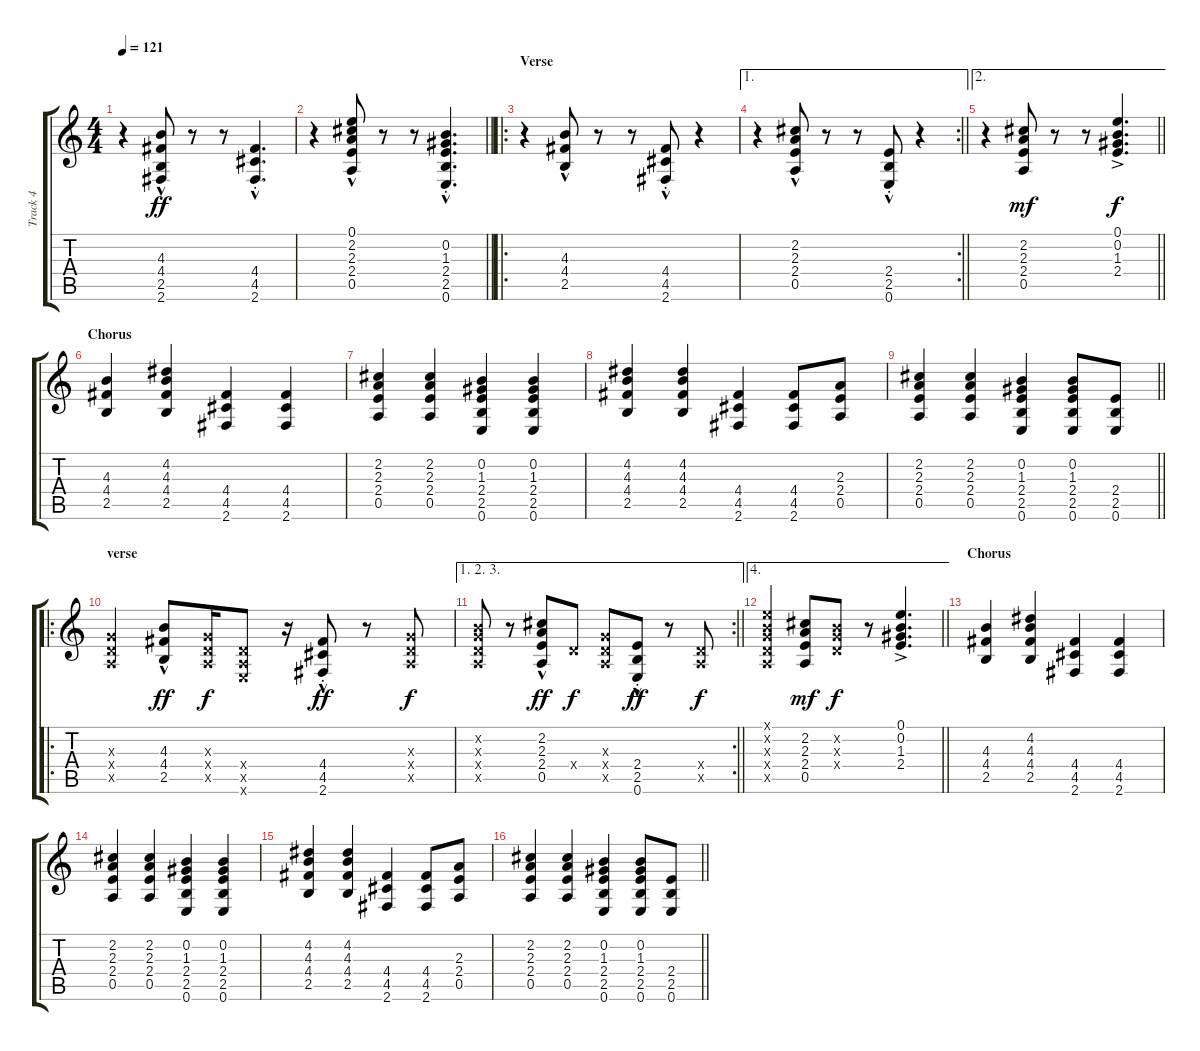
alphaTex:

\track ("Track 4" "Track 4") {instrument distortionguitar}
\staff {score tabs}
\tuning (E4 B3 G3 D3 A2 E2) {hide}
\ts (4 4)
\tempo 121
\clef g2
\ks c
r.4{dy ff} (4.3{hac} 4.4{hac} 2.5{hac} 2.6{hac}).8 r.8 r.8 (4.4{hac st} 4.5{hac st} 2.6{hac st}).4{d} |
\barLineRight lightlight
r.4 (0.1 2.2 2.3{hac} 2.4{hac} 0.5{hac}).8 r.8 r.8 (0.2{st} 1.3{st} 2.4{hac st} 2.5{hac st} 0.6{hac st}).4{d} |
\ro
\section ("" "Verse")
r.4 (4.3{hac} 4.4{hac} 2.5{hac}).8 r.8 r.8 (4.4{hac st} 4.5{hac st} 2.6{hac st}).8 r.4 |
\ae 1
\rc 2
\barLineRight lightlight
r.4 (2.2 2.3{hac} 2.4{hac} 0.5{hac}).8 r.8 r.8 (2.4{hac st} 2.5{hac st} 0.6{hac st}).8 r.4 |
\ae 2
\barLineRight lightlight
r.4 (2.2 2.3 2.4 0.5).8{dy mf} r.8 r.8 (0.1{ac} 0.2{ac} 1.3{ac} 2.4{ac}).4{d dy f} |
\section ("" "Chorus")
(4.3 4.4 2.5).4 (4.2 4.3 4.4 2.5).4 (4.4 4.5 2.6).4 (4.4 4.5 2.6).4 |
(2.2 2.3 2.4 0.5).4 (2.2 2.3 2.4 0.5).4 (0.2 1.3 2.4 2.5 0.6).4 (0.2 1.3 2.4 2.5 0.6).4 |
(4.2 4.3 4.4 2.5).4 (4.2 4.3 4.4 2.5).4 (4.4 4.5 2.6).4 (4.4 4.5 2.6).8 (2.3 2.4 0.5).8 |
\barLineRight lightlight
(2.2 2.3 2.4 0.5).4 (2.2 2.3 2.4 0.5).4 (0.2 1.3 2.4 2.5 0.6).4 (0.2 1.3 2.4 2.5 0.6).8 (2.4 2.5 0.6).8 |
\ro
\section ("" "verse")
(0.3{x} 0.4{x} 0.5{x}).4 (4.3{hac} 4.4{hac} 2.5{hac}).8{dy ff} (0.3{x} 0.4{x} 0.5{x}).16{dy f} (0.4{x} 0.5{x} 0.6{x}).8 r.16 (4.4{hac st} 4.5{hac st} 2.6{hac st}).8{dy ff} r.8 (0.3{x} 0.4{x} 0.5{x}).8{dy f} |
\ae (1 2 3)
\rc 2
\barLineRight lightlight
(0.2{x} 0.3{x} 0.4{x} 0.5{x}).8 r.8 (2.2 2.3{hac} 2.4{hac} 0.5{hac}).8{dy ff} 0.4{x}.8{dy f} (0.3{x} 0.4{x} 0.5{x}).8 (2.4{hac st} 2.5{hac st} 0.6{hac st}).8{dy ff} r.8 (0.4{x} 0.5{x}).8{dy f} |
\ae 4
\barLineRight lightlight
(0.1{x} 0.2{x} 0.3{x} 0.4{x} 0.5{x}).4 (2.2 2.3 2.4 0.5).8{dy mf} (0.2{x} 0.3{x} 0.4{x}).8{dy f} r.8 (0.1{ac} 0.2{ac} 1.3{ac} 2.4{ac}).4{d} |
\section ("" "Chorus")
(4.3 4.4 2.5).4 (4.2 4.3 4.4 2.5).4 (4.4 4.5 2.6).4 (4.4 4.5 2.6).4 |
(2.2 2.3 2.4 0.5).4 (2.2 2.3 2.4 0.5).4 (0.2 1.3 2.4 2.5 0.6).4 (0.2 1.3 2.4 2.5 0.6).4 |
(4.2 4.3 4.4 2.5).4 (4.2 4.3 4.4 2.5).4 (4.4 4.5 2.6).4 (4.4 4.5 2.6).8 (2.3 2.4 0.5).8 |
\barLineRight lightlight
(2.2 2.3 2.4 0.5).4 (2.2 2.3 2.4 0.5).4 (0.2 1.3 2.4 2.5 0.6).4 (0.2 1.3 2.4 2.5 0.6).8 (2.4 2.5 0.6).8
